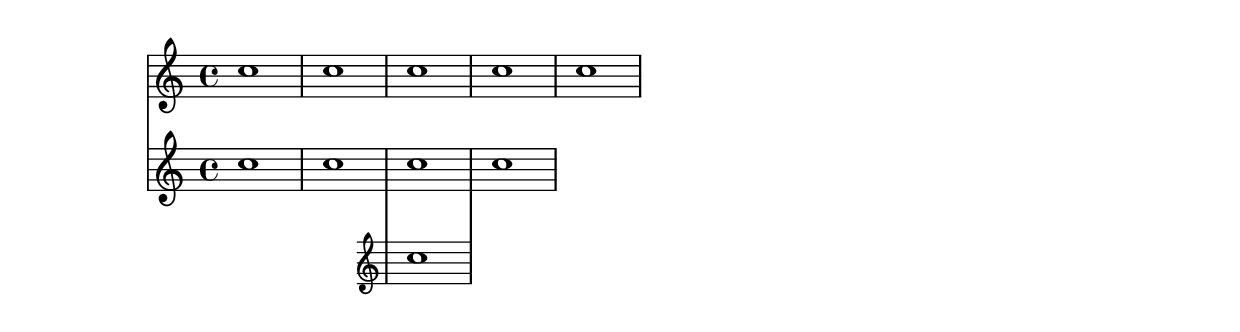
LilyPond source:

%% Do not edit this file; it is automatically
%% generated from LSR http://lsr.dsi.unimi.it
%% This file is in the public domain.
\version "2.13.16"

\header {
  lsrtags = "staff-notation, contexts-and-engravers"

%% Translation of GIT committish: 1d589aa04c20d7711bf662618adbdd6d445db29d
  texidoces = "
Se puede añadir (posiblemente de forma temporal) un pentagrama
nuevo una vez que la pieza ha comenzado.

"
  doctitlees = "Añadir un pentagrama nuevo"

  texidoc = "
An extra staff can be added (possibly temporarily) after the start of a
piece.

"
  doctitle = "Adding an extra staff"
} % begin verbatim

\score {
  <<
    \new Staff \relative c'' { c1 | c | c | c | c }
    \new StaffGroup \relative c'' {
      \new Staff {
        c1 | c <<
          c1
          \new Staff {
            \once \override Staff.TimeSignature #'stencil = ##f
            c1
          }
        >>
        c1
      }
    }
  >>
}

